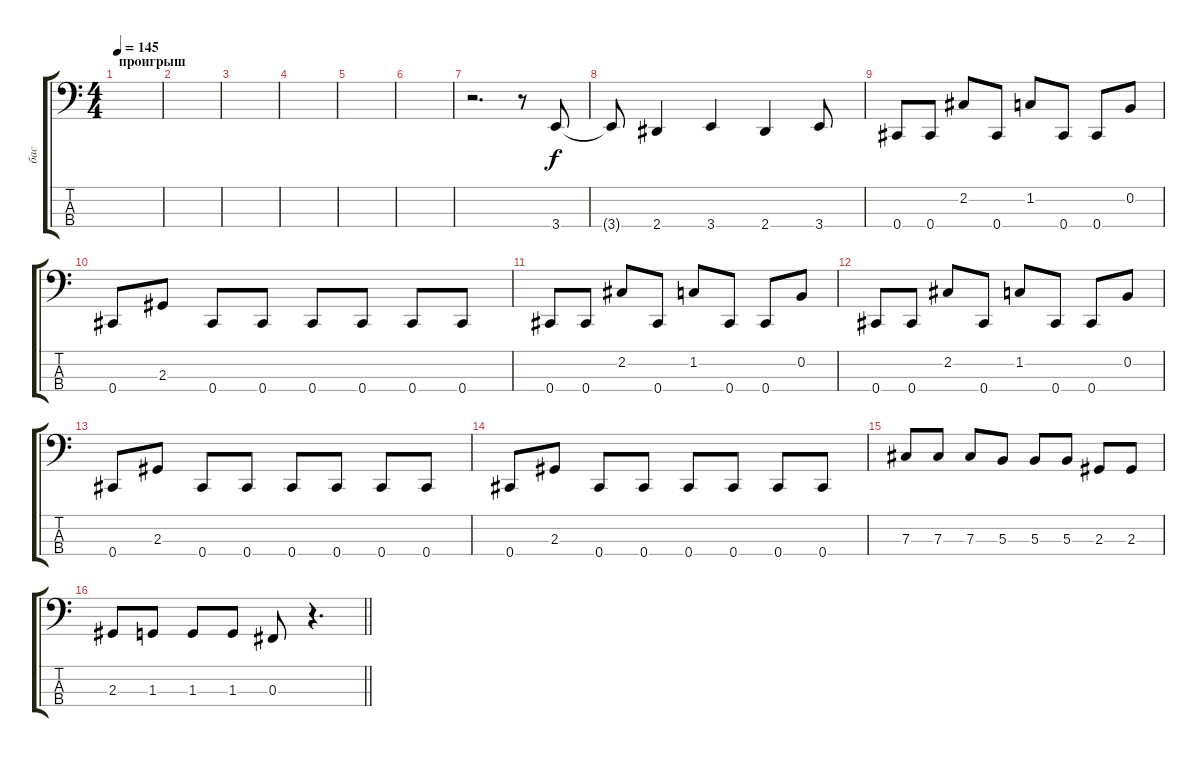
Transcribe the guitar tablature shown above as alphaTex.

\track ("бас" "бас") {instrument electricbassfinger}
\staff {score tabs}
\tuning (E2 B1 Gb1 Db1) {hide}
\ts (4 4)
\section ("" "проигрыш")
\tempo 145
\clef f4
\ks c
|
|
|
|
|
|
r.2{d} r.8 3.4.8 |
3.4{t}.8 2.4.4 3.4.4 2.4.4 3.4.8 |
0.4.8 0.4.8 2.2.8 0.4.8 1.2.8 0.4.8 0.4.8 0.2.8 |
0.4.8 2.3.8 0.4.8 0.4.8 0.4.8 0.4.8 0.4.8 0.4.8 |
0.4.8 0.4.8 2.2.8 0.4.8 1.2.8 0.4.8 0.4.8 0.2.8 |
0.4.8 0.4.8 2.2.8 0.4.8 1.2.8 0.4.8 0.4.8 0.2.8 |
0.4.8 2.3.8 0.4.8 0.4.8 0.4.8 0.4.8 0.4.8 0.4.8 |
0.4.8 2.3.8 0.4.8 0.4.8 0.4.8 0.4.8 0.4.8 0.4.8 |
7.3.8 7.3.8 7.3.8 5.3.8 5.3.8 5.3.8 2.3.8 2.3.8 |
\barLineRight lightlight
2.3.8 1.3.8 1.3.8 1.3.8 0.3.8 r.4{d}
